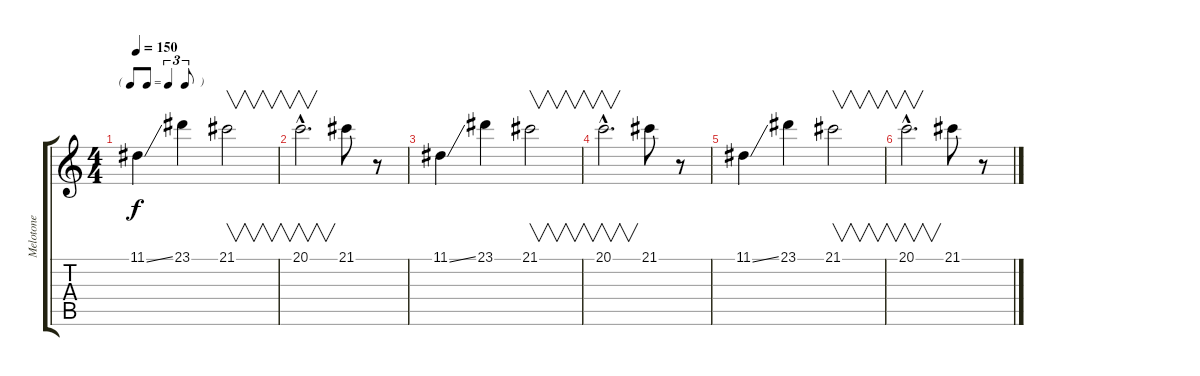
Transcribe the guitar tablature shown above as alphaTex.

\track ("Melotone" "Melotone") {instrument ocarina}
\staff {score tabs}
\tuning (E4 B3 G3 D3 A2 E2) {hide}
\ts (4 4)
\tf triplet8th
\tempo 150
\clef g2
\ks c
11.1{ss}.4{dy f} 23.1.4 21.1.2{v} |
20.1{hac}.2{v d} 21.1.8 r.8 |
11.1{ss}.4 23.1.4 21.1.2{v} |
20.1{hac}.2{v d} 21.1.8 r.8 |
11.1{ss}.4{volume 0} 23.1.4 21.1.2{v} |
20.1{hac}.2{v d} 21.1.8 r.8
